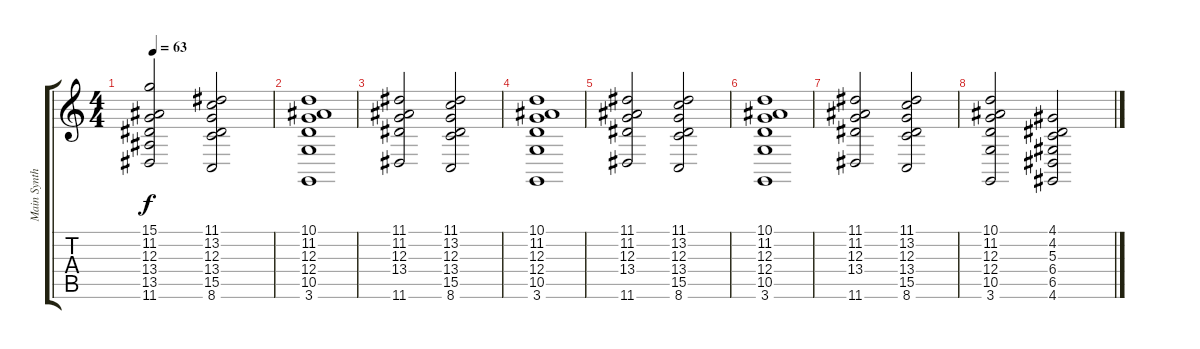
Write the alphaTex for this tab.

\track ("Main Synth" "Main Synth") {instrument electricpiano1}
\staff {score tabs}
\tuning (E4 B3 G3 D3 A2 E2) {hide}
\ts (4 4)
\tempo 63
\clef g2
\ks c
(15.1 11.2 12.3 13.4 13.5 11.6).2{dy f} (11.1 13.2 12.3 13.4 15.5 8.6).2 |
(10.1 11.2 12.3 12.4 10.5 3.6).1 |
(11.1 11.2 12.3 13.4 11.6).2 (11.1 13.2 12.3 13.4 15.5 8.6).2 |
(10.1 11.2 12.3 12.4 10.5 3.6).1 |
(11.1 11.2 12.3 13.4 11.6).2 (11.1 13.2 12.3 13.4 15.5 8.6).2 |
(10.1 11.2 12.3 12.4 10.5 3.6).1 |
(11.1 11.2 12.3 13.4 11.6).2 (11.1 13.2 12.3 13.4 15.5 8.6).2 |
(10.1 11.2 12.3 12.4 10.5 3.6).2 (4.1 4.2 5.3 6.4 6.5 4.6).2
